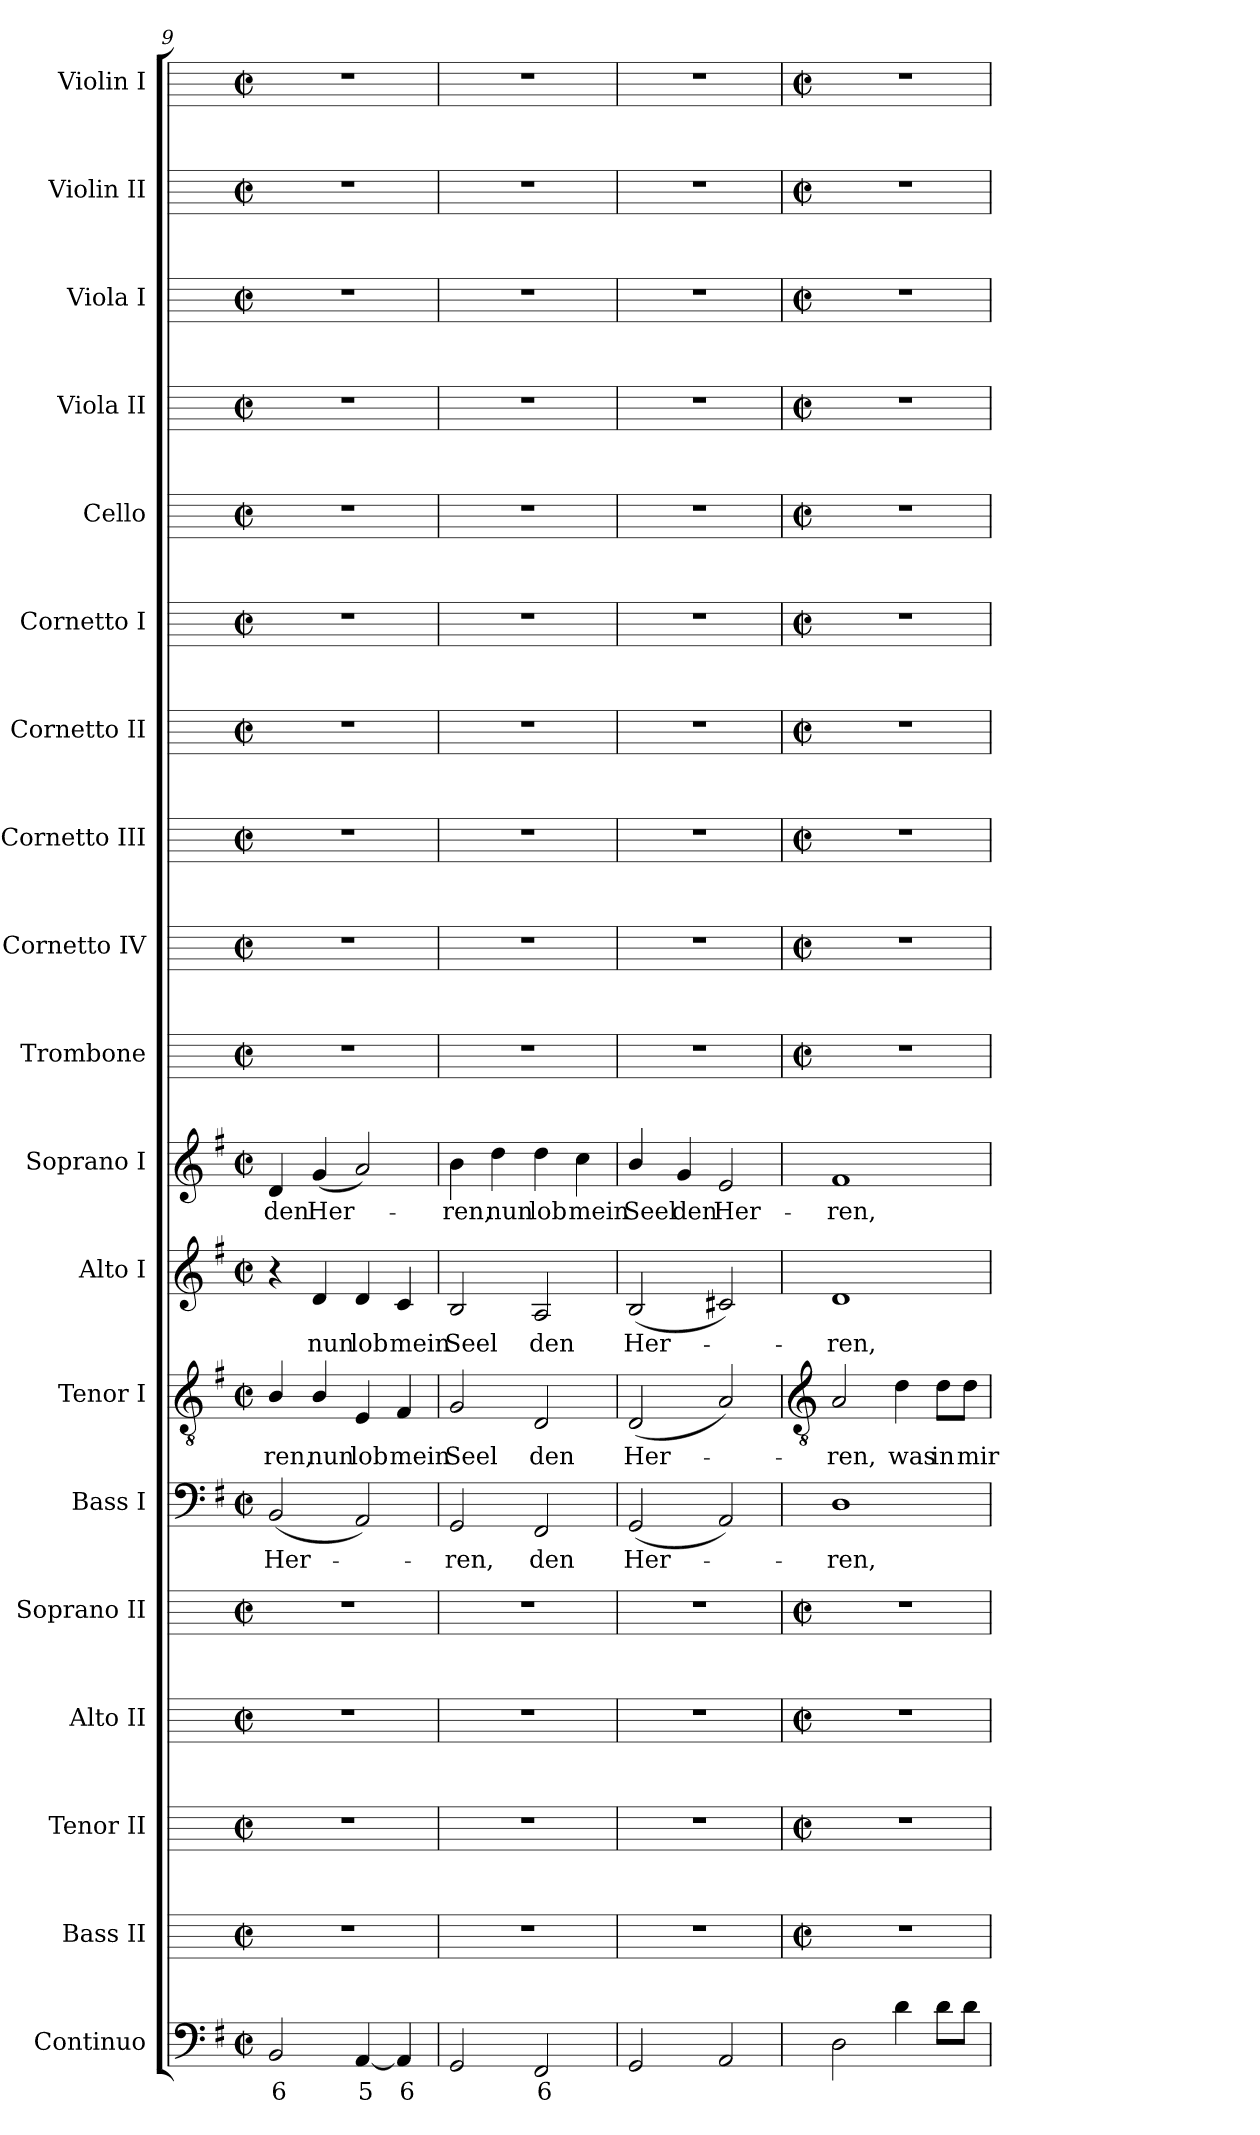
**kern	**text	**kern	**kern	**kern	**kern	**kern	**text	**kern	**text	**kern	**text	**kern	**text	**kern	**kern	**kern	**kern	**kern	**kern	**kern	**kern	**kern	**kern
*part19	*part19	*part18	*part17	*part16	*part15	*part14	*part14	*part13	*part13	*part12	*part12	*part11	*part11	*part10	*part9	*part8	*part7	*part6	*part5	*part4	*part3	*part2	*part1
*staff19	*staff19	*staff18	*staff17	*staff16	*staff15	*staff14	*staff14	*staff13	*staff13	*staff12	*staff12	*staff11	*staff11	*staff10	*staff9	*staff8	*staff7	*staff6	*staff5	*staff4	*staff3	*staff2	*staff1
*I"Continuo	*	*I"Bass II	*I"Tenor II	*I"Alto II	*I"Soprano II	*I"Bass I	*	*I"Tenor I	*	*I"Alto I	*	*I"Soprano I	*	*I"Trombone	*I"Cornetto IV	*I"Cornetto III	*I"Cornetto II	*I"Cornetto I	*I"Cello	*I"Viola II	*I"Viola I	*I"Violin II	*I"Violin I
*	*	*I'B II	*I'T II	*I'A II	*I'S II	*I'B I	*	*I'T I	*	*I'A I	*	*I'S I	*	*I'Tb	*I'Cn IV	*I'Cn III	*I'Cn II	*I'Cn I	*	*I'Vl II	*I'Vl I	*I'Vn II	*I'Vn I
*clefF4	*	*	*	*	*	*clefF4	*	*clefGv2	*	*clefG2	*	*clefG2	*	*	*	*	*	*	*	*	*	*	*
*	*	*ITrd4c7	*ITrd4c7	*	*	*	*	*	*	*	*	*	*	*	*	*	*	*	*	*	*	*	*
*k[f#]	*	*	*	*	*	*k[f#]	*	*k[f#]	*	*k[f#]	*	*k[f#]	*	*	*	*	*	*	*	*	*	*	*
*G:	*	*	*	*	*	*G:	*	*G:	*	*G:	*	*G:	*	*	*	*	*	*	*	*	*	*	*
*M2/2	*	*M2/2	*M2/2	*M2/2	*M2/2	*M2/2	*	*M2/2	*	*M2/2	*	*M2/2	*	*M2/2	*M2/2	*M2/2	*M2/2	*M2/2	*M2/2	*M2/2	*M2/2	*M2/2	*M2/2
*met(c|)	*	*met(c|)	*met(c|)	*met(c|)	*met(c|)	*met(c|)	*	*met(c|)	*	*met(c|)	*	*met(c|)	*	*met(c|)	*met(c|)	*met(c|)	*met(c|)	*met(c|)	*met(c|)	*met(c|)	*met(c|)	*met(c|)	*met(c|)
=9	=9	=9	=9	=9	=9	=9	=9	=9	=9	=9	=9	=9	=9	=9	=9	=9	=9	=9	=9	=9	=9	=9	=9
!	!LO:LY:b	!	!	!	!	!	!LO:LY:b	!	!LO:LY:b	!	!	!	!LO:LY:b	!	!	!	!	!	!	!	!	!	!
2BB	6	1r	1r	1r	1r	(<2BB	Her-	4B/	ren,	4r	.	4d	den	1r	1r	1r	1r	1r	1r	1r	1r	1r	1r
!	!	!	!	!	!	!	!	!	!LO:LY:b	!	!LO:LY:b	!	!LO:LY:b	!	!	!	!	!	!	!	!	!	!
.	.	.	.	.	.	.	.	4B/	nun	4d	nun	(<4g	Her-	.	.	.	.	.	.	.	.	.	.
!	!LO:LY:b	!	!	!	!	!	!	!	!LO:LY:b	!	!LO:LY:b	!	!	!	!	!	!	!	!	!	!	!	!
[4AA	5	.	.	.	.	2AA)	.	4E	lob	4d	lob	2a)	.	.	.	.	.	.	.	.	.	.	.
!	!LO:LY:b	!	!	!	!	!	!	!	!LO:LY:b	!	!LO:LY:b	!	!	!	!	!	!	!	!	!	!	!	!
4AA]	6	.	.	.	.	.	.	4F#	mein	4c	mein	.	.	.	.	.	.	.	.	.	.	.	.
=10	=10	=10	=10	=10	=10	=10	=10	=10	=10	=10	=10	=10	=10	=10	=10	=10	=10	=10	=10	=10	=10	=10	=10
!	!	!	!	!	!	!	!LO:LY:b	!	!LO:LY:b	!	!LO:LY:b	!	!LO:LY:b	!	!	!	!	!	!	!	!	!	!
2GG	.	1r	1r	1r	1r	2GG	ren,	2G	Seel	2B	Seel	4b	ren,	1r	1r	1r	1r	1r	1r	1r	1r	1r	1r
!	!	!	!	!	!	!	!	!	!	!	!	!	!LO:LY:b	!	!	!	!	!	!	!	!	!	!
.	.	.	.	.	.	.	.	.	.	.	.	4dd	nun	.	.	.	.	.	.	.	.	.	.
!	!LO:LY:b	!	!	!	!	!	!LO:LY:b	!	!LO:LY:b	!	!LO:LY:b	!	!LO:LY:b	!	!	!	!	!	!	!	!	!	!
2FF#	6	.	.	.	.	2FF#	den	2D	den	2A	den	4dd	lob	.	.	.	.	.	.	.	.	.	.
!	!	!	!	!	!	!	!	!	!	!	!	!	!LO:LY:b	!	!	!	!	!	!	!	!	!	!
.	.	.	.	.	.	.	.	.	.	.	.	4cc	mein	.	.	.	.	.	.	.	.	.	.
=11	=11	=11	=11	=11	=11	=11	=11	=11	=11	=11	=11	=11	=11	=11	=11	=11	=11	=11	=11	=11	=11	=11	=11
!	!	!	!	!	!	!	!LO:LY:b	!	!LO:LY:b	!	!LO:LY:b	!	!LO:LY:b	!	!	!	!	!	!	!	!	!	!
2GG	.	1r	1r	1r	1r	(<2GG	Her-	(<2D	Her-	(<2B	Her-	4b/	Seel	1r	1r	1r	1r	1r	1r	1r	1r	1r	1r
!	!	!	!	!	!	!	!	!	!	!	!	!	!LO:LY:b	!	!	!	!	!	!	!	!	!	!
.	.	.	.	.	.	.	.	.	.	.	.	4g	den	.	.	.	.	.	.	.	.	.	.
!	!	!	!	!	!	!	!	!	!	!	!	!	!LO:LY:b	!	!	!	!	!	!	!	!	!	!
2AA	.	.	.	.	.	2AA)	.	2A)	.	2c#X)	.	2e	Her-	.	.	.	.	.	.	.	.	.	.
!!LO:LB:g=z
=12	=12	=12	=12	=12	=12	=12	=12	=12	=12	=12	=12	=12	=12	=12	=12	=12	=12	=12	=12	=12	=12	=12	=12
*	*	*	*	*	*	*	*	*clefGv2	*	*	*	*	*	*	*	*	*	*	*	*	*	*	*
*	*	*M2/2	*M2/2	*M2/2	*M2/2	*	*	*	*	*	*	*	*	*M2/2	*M2/2	*M2/2	*M2/2	*M2/2	*M2/2	*M2/2	*M2/2	*M2/2	*M2/2
*	*	*met(c|)	*met(c|)	*met(c|)	*met(c|)	*	*	*	*	*	*	*	*	*met(c|)	*met(c|)	*met(c|)	*met(c|)	*met(c|)	*met(c|)	*met(c|)	*met(c|)	*met(c|)	*met(c|)
!	!	!	!	!	!	!	!LO:LY:b	!	!LO:LY:b	!	!LO:LY:b	!	!LO:LY:b	!	!	!	!	!	!	!	!	!	!
2D	.	1r	1r	1r	1r	1D	ren,	2A	ren,	1d	ren,	1f#	-ren,	1r	1r	1r	1r	1r	1r	1r	1r	1r	1r
!	!	!	!	!	!	!	!	!	!LO:LY:b	!	!	!	!	!	!	!	!	!	!	!	!	!	!
4d	.	.	.	.	.	.	.	4d	was	.	.	.	.	.	.	.	.	.	.	.	.	.	.
!	!	!	!	!	!	!	!	!	!LO:LY:b	!	!	!	!	!	!	!	!	!	!	!	!	!	!
8dL	.	.	.	.	.	.	.	8d\L	in	.	.	.	.	.	.	.	.	.	.	.	.	.	.
!	!	!	!	!	!	!	!	!	!LO:LY:b	!	!	!	!	!	!	!	!	!	!	!	!	!	!
8dJ	.	.	.	.	.	.	.	8d\J	mir	.	.	.	.	.	.	.	.	.	.	.	.	.	.
=	=	=	=	=	=	=	=	=	=	=	=	=	=	=	=	=	=	=	=	=	=	=	=
*-	*-	*-	*-	*-	*-	*-	*-	*-	*-	*-	*-	*-	*-	*-	*-	*-	*-	*-	*-	*-	*-	*-	*-
